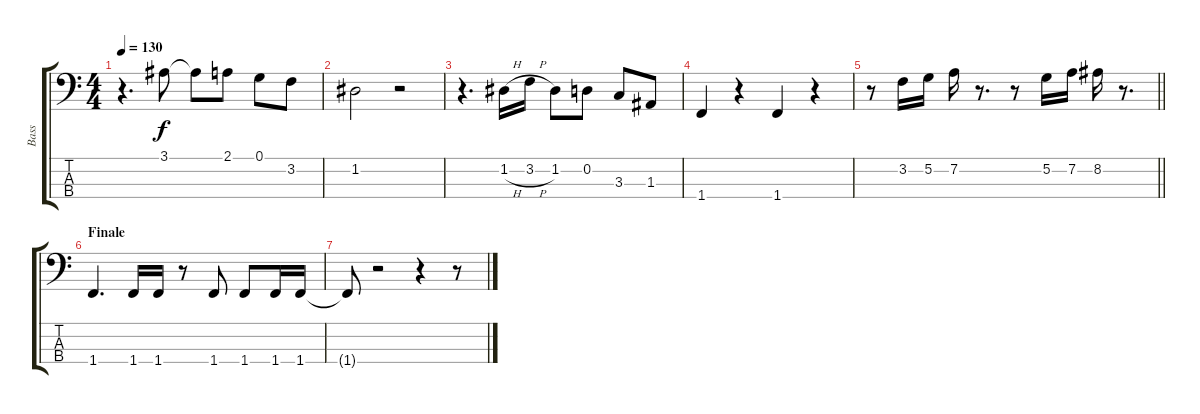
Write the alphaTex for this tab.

\track ("Bass" "Bass") {instrument electricbassfinger}
\staff {score tabs}
\tuning (G2 D2 A1 E1) {hide}
\ts (4 4)
\tempo 130
\clef f4
\ks c
r.4{d dy f} 3.1.8 3.1{t}.8 2.1.8 0.1.8 3.2.8 |
1.2.2 r.2 |
r.4{d} 1.2{h}.16 3.2{h}.16 1.2.8 0.2.8 3.3.8 1.3.8 |
1.4.4 r.4 1.4.4 r.4 |
\barLineRight lightlight
r.8 3.2.16 5.2.16 7.2.16 r.8{d} r.8 5.2.16 7.2.16 8.2.16 r.8{d} |
\section ("" "Finale")
1.4.4{d} 1.4.16 1.4.16 r.8 1.4.8 1.4.8 1.4.16 1.4.16 |
1.4{t}.8 r.2 r.4 r.8
